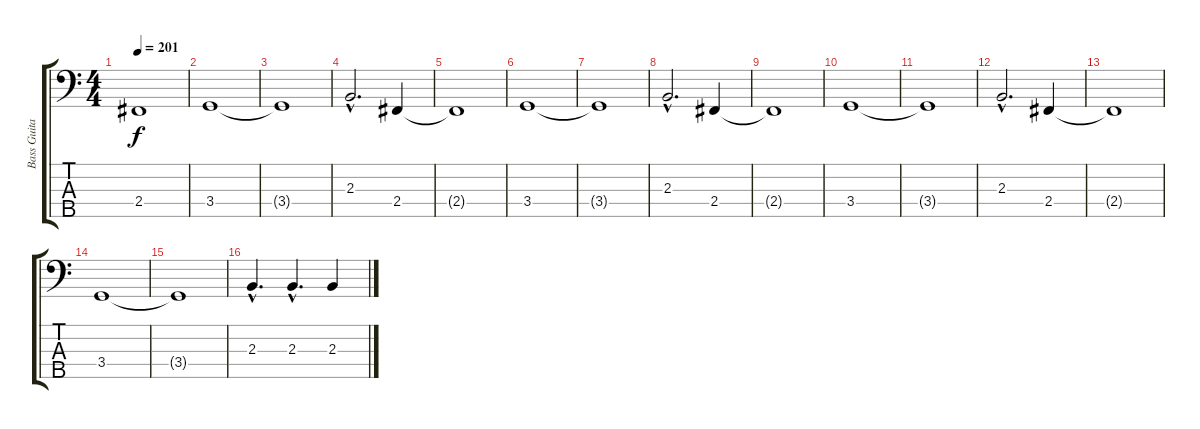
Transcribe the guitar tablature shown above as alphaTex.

\track ("Bass Guitar" "Bass Guita") {instrument electricbassfinger}
\staff {score tabs}
\tuning (G2 D2 A1 E1 B0) {hide}
\ts (4 4)
\tempo 201
\clef f4
\ks c
2.4{t}.1{dy f} |
3.4.1 |
3.4{t}.1 |
2.3{hac}.2{d} 2.4.4 |
2.4{t}.1 |
3.4.1 |
3.4{t}.1 |
2.3{hac}.2{d} 2.4.4 |
2.4{t}.1 |
3.4.1 |
3.4{t}.1 |
2.3{hac}.2{d} 2.4.4 |
2.4{t}.1 |
3.4.1 |
3.4{t}.1 |
2.3{hac}.4{d} 2.3{hac}.4{d} 2.3.4
